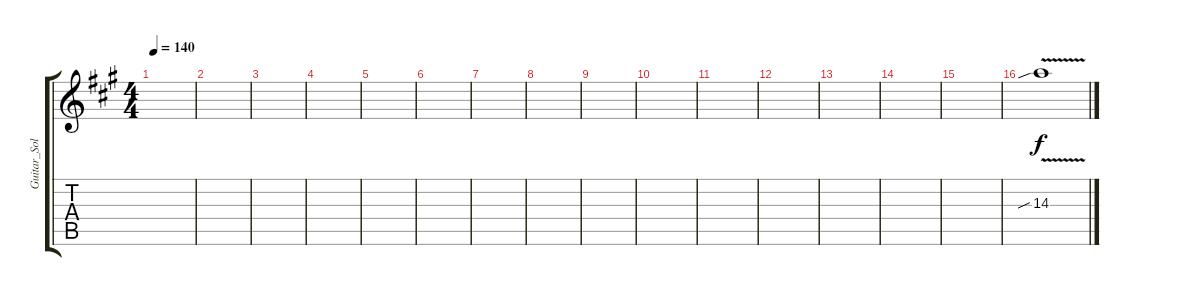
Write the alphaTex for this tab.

\track ("Guitar_Solos" "Guitar_Sol") {instrument overdrivenguitar}
\staff {score tabs}
\tuning (E4 B3 G3 D3 A2 E2) {hide}
\ts (4 4)
\tempo 140
\clef g2
\ks a
|
|
|
|
|
|
|
|
|
|
|
|
|
|
|
14.3{v sib}.1
